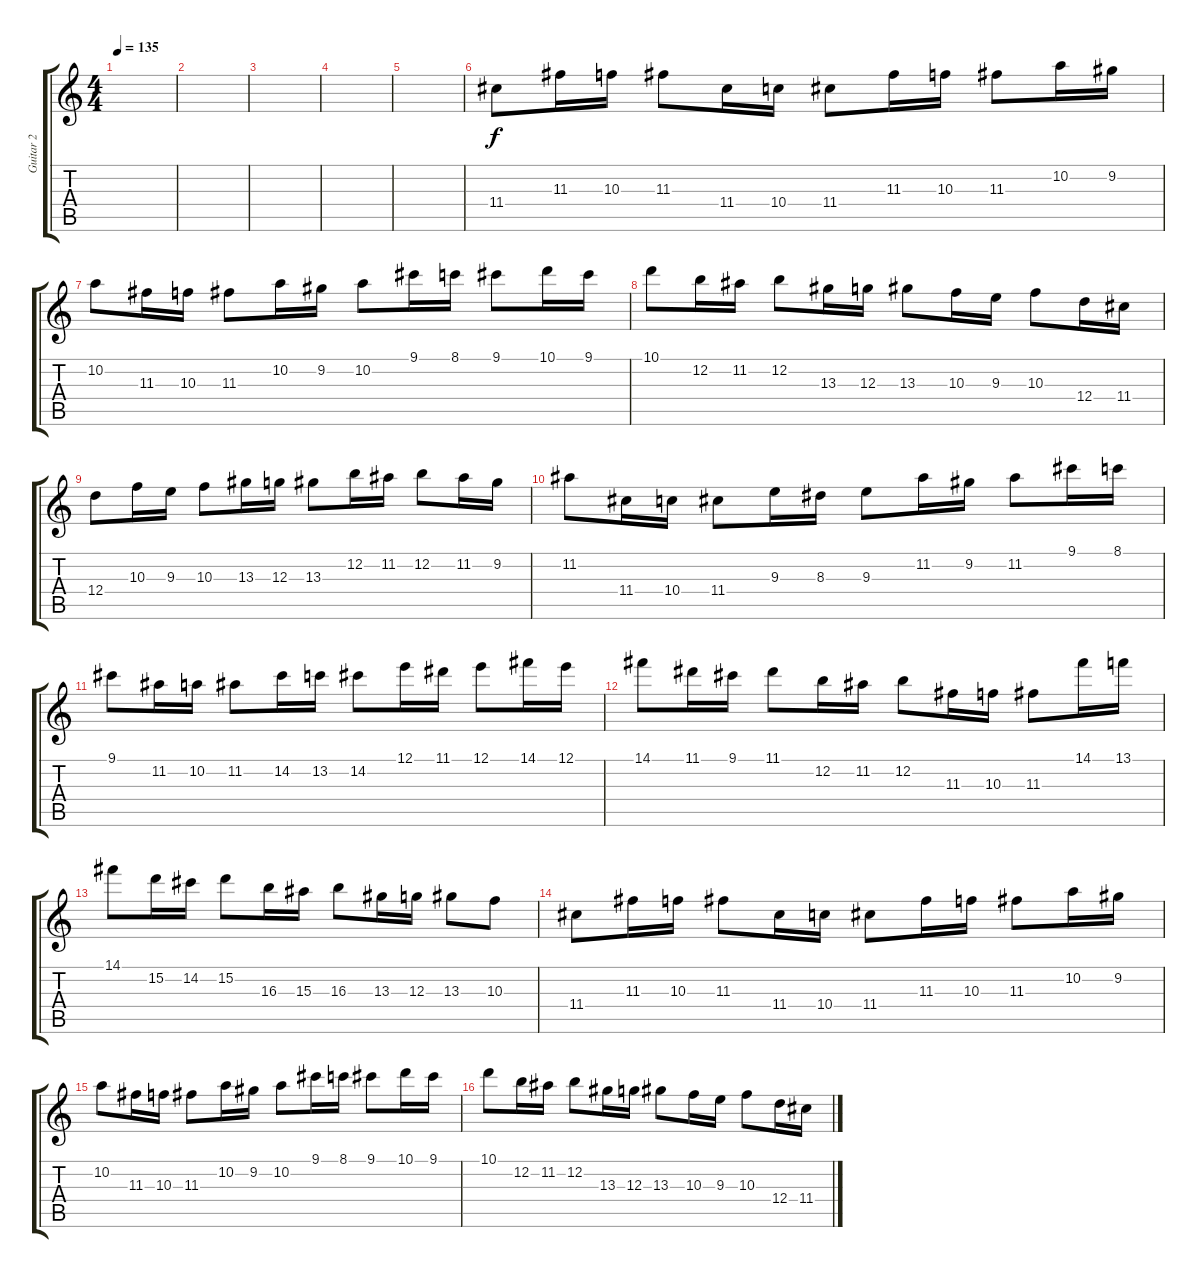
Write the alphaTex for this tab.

\track ("Guitar 2" "Guitar 2") {instrument distortionguitar}
\staff {score tabs}
\tuning (E4 B3 G3 D3 A2 E2) {hide}
\ts (4 4)
\tempo 135
\clef g2
\ks c
|
|
|
|
|
11.4.8 11.3.16 10.3.16 11.3.8 11.4.16 10.4.16 11.4.8 11.3.16 10.3.16 11.3.8 10.2.16 9.2.16 |
10.2.8 11.3.16 10.3.16 11.3.8 10.2.16 9.2.16 10.2.8 9.1.16 8.1.16 9.1.8 10.1.16 9.1.16 |
10.1.8 12.2.16 11.2.16 12.2.8 13.3.16 12.3.16 13.3.8 10.3.16 9.3.16 10.3.8 12.4.16 11.4.16 |
12.4.8 10.3.16 9.3.16 10.3.8 13.3.16 12.3.16 13.3.8 12.2.16 11.2.16 12.2.8 11.2.16 9.2.16 |
11.2.8 11.4.16 10.4.16 11.4.8 9.3.16 8.3.16 9.3.8 11.2.16 9.2.16 11.2.8 9.1.16 8.1.16 |
9.1.8 11.2.16 10.2.16 11.2.8 14.2.16 13.2.16 14.2.8 12.1.16 11.1.16 12.1.8 14.1.16 12.1.16 |
14.1.8 11.1.16 9.1.16 11.1.8 12.2.16 11.2.16 12.2.8 11.3.16 10.3.16 11.3.8 14.1.16 13.1.16 |
14.1.8 15.2.16 14.2.16 15.2.8 16.3.16 15.3.16 16.3.8 13.3.16 12.3.16 13.3.8 10.3.8 |
11.4.8 11.3.16 10.3.16 11.3.8 11.4.16 10.4.16 11.4.8 11.3.16 10.3.16 11.3.8 10.2.16 9.2.16 |
10.2.8 11.3.16 10.3.16 11.3.8 10.2.16 9.2.16 10.2.8 9.1.16 8.1.16 9.1.8 10.1.16 9.1.16 |
10.1.8 12.2.16 11.2.16 12.2.8 13.3.16 12.3.16 13.3.8 10.3.16 9.3.16 10.3.8 12.4.16 11.4.16
